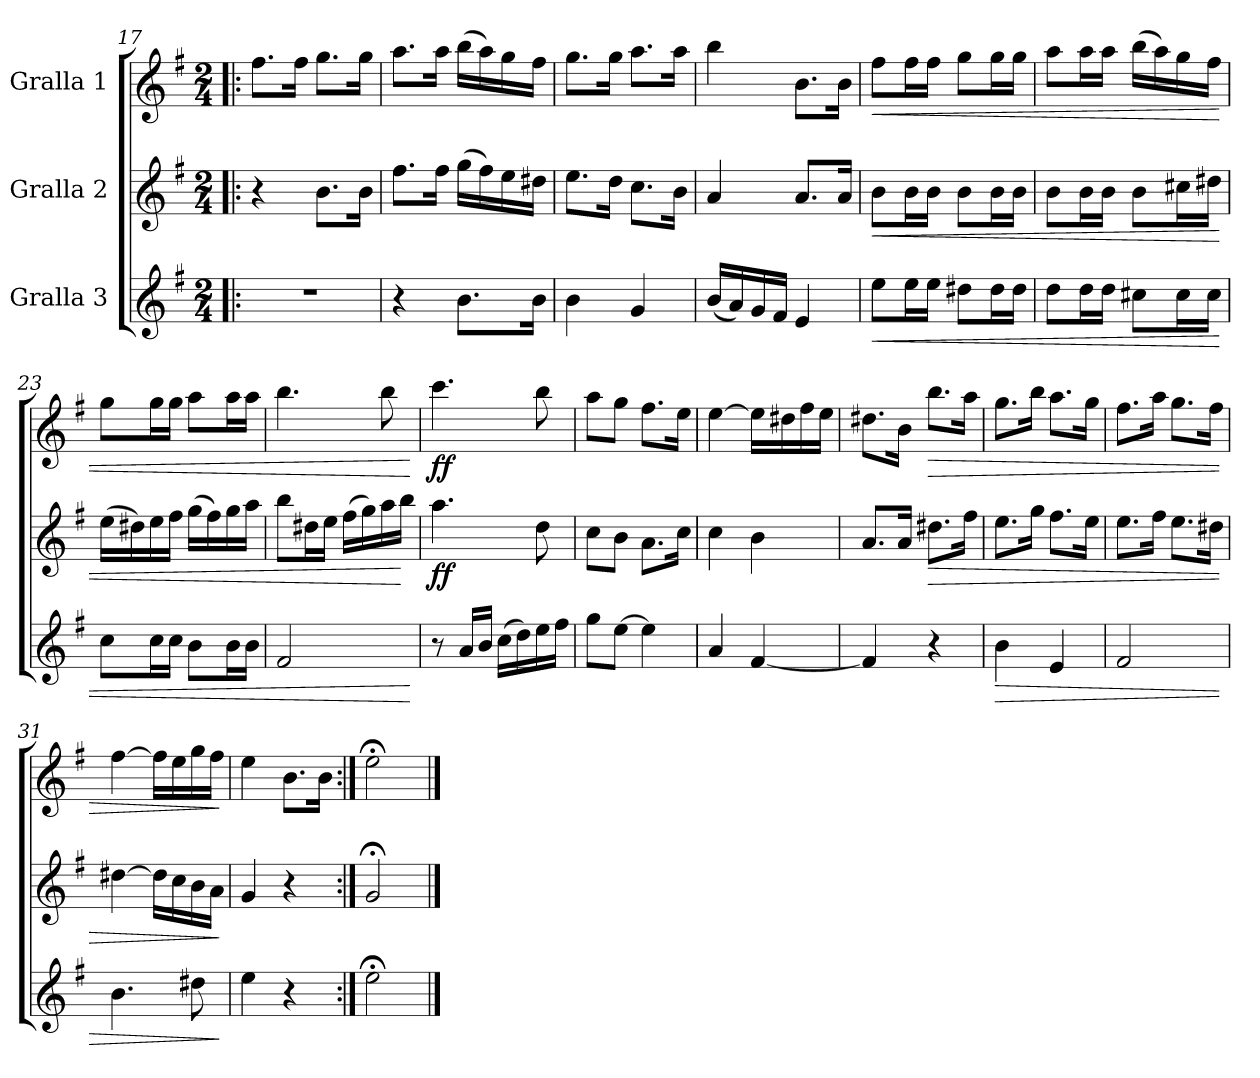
**kern	**dynam	**kern	**dynam	**kern	**dynam
*part3	*part3	*part2	*part2	*part1	*part1
*staff3	*staff3	*staff2	*staff2	*staff1	*staff1
*I"Gralla 3	*	*I"Gralla 2	*	*I"Gralla 1	*
!!LO:LB:g=z
*clefG2	*	*clefG2	*	*clefG2	*
*k[f#]	*	*k[f#]	*	*k[f#]	*
*e:	*	*e:	*	*e:	*
*M2/4	*	*M2/4	*	*M2/4	*
=17!|:	=17!|:	=17!|:	=17!|:	=17!|:	=17!|:
2r	.	4r	.	8.ff#\L	.
.	.	.	.	16ff#\Jk	.
.	.	8.b\L	.	8.gg\L	.
.	.	16b\Jk	.	16gg\Jk	.
=18	=18	=18	=18	=18	=18
4r	.	8.ff#\L	.	8.aa\L	.
.	.	16ff#\Jk	.	16aa\Jk	.
8.b\L	.	(>16gg\LL	.	(>16bb\LL	.
.	.	16ff#\)	.	16aa\)	.
.	.	16ee\	.	16gg\	.
16b\Jk	.	16dd#X\JJ	.	16ff#\JJ	.
=19	=19	=19	=19	=19	=19
4b\	.	8.ee\L	.	8.gg\L	.
.	.	16dd\Jk	.	16gg\Jk	.
4g/	.	8.cc\L	.	8.aa\L	.
.	.	16b\Jk	.	16aa\Jk	.
=20	=20	=20	=20	=20	=20
(<16b/LL	.	4a/	.	4bb\	.
16a/)	.	.	.	.	.
16g/	.	.	.	.	.
16f#/JJ	.	.	.	.	.
4e/	.	8.a/L	.	8.b\L	.
.	.	16a/Jk	.	16b\Jk	.
=21	=21	=21	=21	=21	=21
!	!LO:HP:b	!	!LO:HP:b	!	!LO:HP:b
8ee\L	<	8b\L	<	8ff#\L	<
16ee\L	.	16b\L	.	16ff#\L	.
16ee\JJ	.	16b\JJ	.	16ff#\JJ	.
8dd#X\L	.	8b\L	.	8gg\L	.
16dd#\L	.	16b\L	.	16gg\L	.
16dd#\JJ	.	16b\JJ	.	16gg\JJ	.
=22	=22	=22	=22	=22	=22
8dd\L	.	8b\L	.	8aa\L	.
16dd\L	.	16b\L	.	16aa\L	.
16dd\JJ	.	16b\JJ	.	16aa\JJ	.
8cc#X\L	.	8b\L	.	(>16bb\LL	.
.	.	.	.	16aa\)	.
16cc#\L	.	16cc#X\L	.	16gg\	.
16cc#\JJ	.	16dd#X\JJ	.	16ff#\JJ	.
=23	=23	=23	=23	=23	=23
8cc\L	.	(>16ee\LL	.	8gg\L	.
.	.	16dd#X\)	.	.	.
16cc\L	.	16ee\	.	16gg\L	.
16cc\JJ	.	16ff#\JJ	.	16gg\JJ	.
8b\L	.	(>16gg\LL	.	8aa\L	.
.	.	16ff#\)	.	.	.
16b\L	.	16gg\	.	16aa\L	.
16b\JJ	.	16aa\JJ	.	16aa\JJ	.
!!LO:LB:g=z
=24	=24	=24	=24	=24	=24
2f#/	.	8bb\L	.	4.bb\	.
.	.	16dd#X\L	.	.	.
.	.	16ee\JJ	.	.	.
.	.	(>16ff#\LL	.	.	.
.	.	16gg\)	.	.	.
.	.	16aa\	.	8bb\	.
.	.	16bb\JJ	[	.	.
.	[	.	.	.	[
!!LO:PB:g=z
=25	=25	=25	=25	=25	=25
!	!	!	!LO:DY:b	!	!LO:DY:b
8r	.	4.aa\	ff	4.ccc\	ff
16a/LL	.	.	.	.	.
16b/JJ	.	.	.	.	.
(>16cc\LL	.	.	.	.	.
16dd\)	.	.	.	.	.
16ee\	.	8dd\	.	8bb\	.
16ff#\JJ	.	.	.	.	.
=26	=26	=26	=26	=26	=26
8gg\L	.	8cc\L	.	8aa\L	.
[8ee\J	.	8b\J	.	8gg\J	.
4ee\]	.	8.a\L	.	8.ff#\L	.
.	.	16cc\Jk	.	16ee\Jk	.
=27	=27	=27	=27	=27	=27
4a/	.	4cc\	.	[4ee\	.
[4f#/	.	4b\	.	16ee\LL]	.
.	.	.	.	16dd#X\	.
.	.	.	.	16ff#\	.
.	.	.	.	16ee\JJ	.
=28	=28	=28	=28	=28	=28
4f#/]	.	8.a/L	.	8.dd#X\L	.
.	.	16a/Jk	.	16b\Jk	.
!	!	!	!LO:HP:b	!	!LO:HP:b
4r	.	8.dd#X\L	>	8.bb\L	>
.	.	16ff#\Jk	.	16aa\Jk	.
=29	=29	=29	=29	=29	=29
!	!LO:HP:b	!	!	!	!
4b\	>	8.ee\L	.	8.gg\L	.
.	.	16gg\Jk	.	16bb\Jk	.
4e/	.	8.ff#\L	.	8.aa\L	.
.	.	16ee\Jk	.	16gg\Jk	.
=30	=30	=30	=30	=30	=30
2f#/	.	8.ee\L	.	8.ff#\L	.
.	.	16ff#\Jk	.	16aa\Jk	.
.	.	8.ee\L	.	8.gg\L	.
.	.	16dd#X\Jk	.	16ff#\Jk	.
=31	=31	=31	=31	=31	=31
4.b\	.	[4dd#X\	.	[4ff#\	.
.	.	16dd#\LL]	.	16ff#\LL]	.
.	.	16cc\	.	16ee\	.
8dd#X\	.	16b\	.	16gg\	.
.	.	16a\JJ	.	16ff#\JJ	.
.	]	.	]	.	]
=32	=32	=32	=32	=32	=32
4ee\	.	4g/	.	4ee\	.
4r	.	4r	.	8.b\L	.
.	.	.	.	16b\Jk	.
=33:|!	=33:|!	=33:|!	=33:|!	=33:|!	=33:|!
2ee;<\	.	2g;</	.	2ee;<\	.
==	==	==	==	==	==
*-	*-	*-	*-	*-	*-
